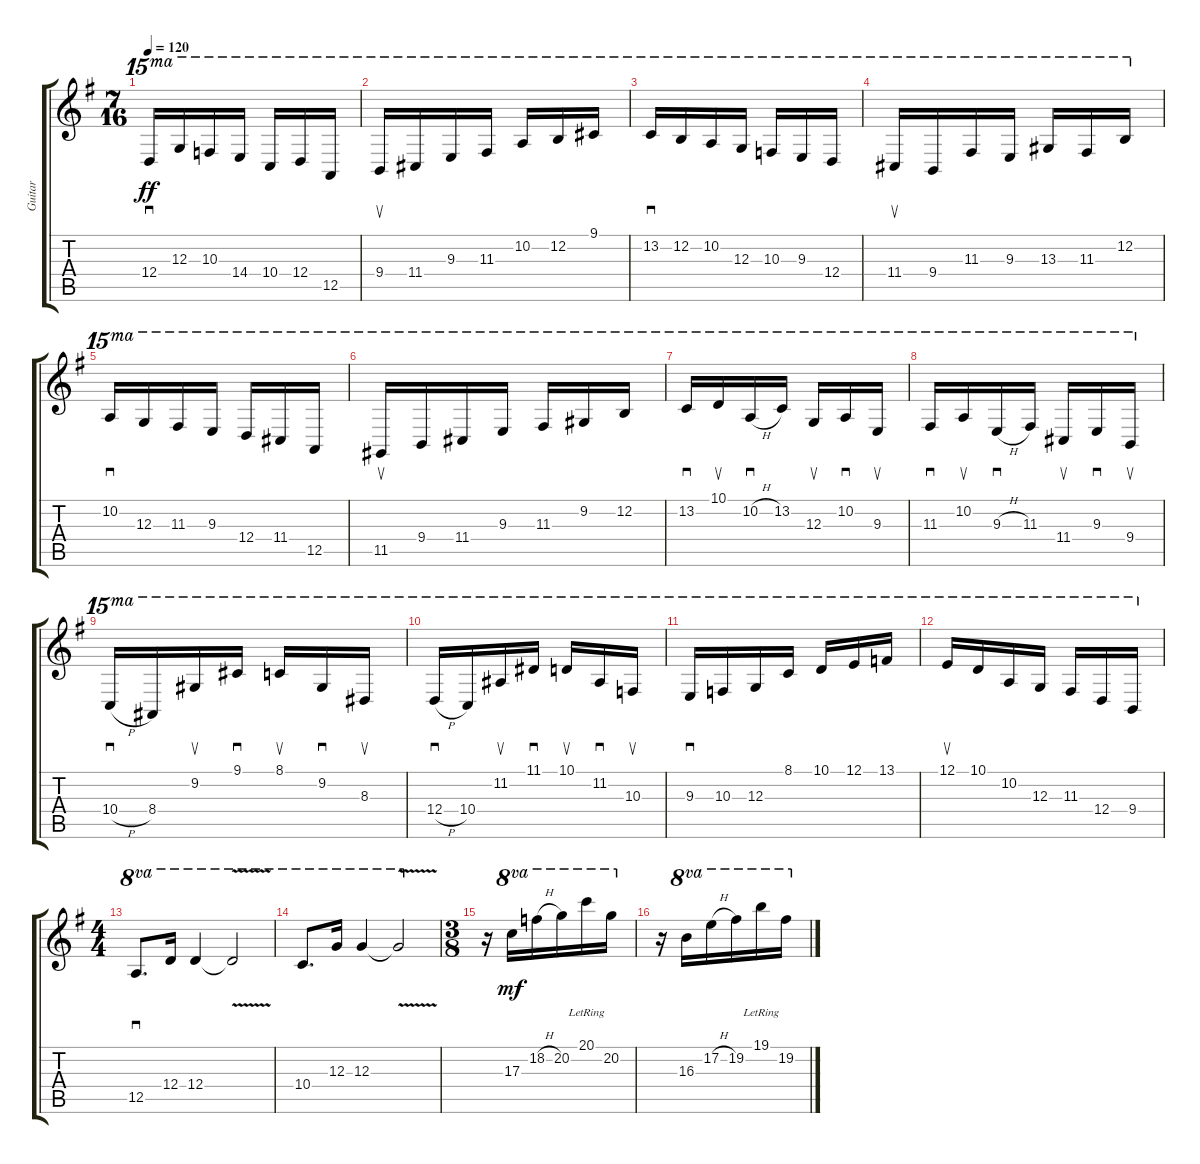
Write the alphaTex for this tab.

\track ("Guitar" "Guitar") {instrument overdrivenguitar}
\staff {score tabs}
\tuning (E4 B3 G3 D3 A2 E2) {hide}
\ts (7 16)
\tempo 120
\clef g2
\ks g
12.4.16{sd ot 15ma dy ff} 12.3.16{ot 15ma} 10.3.16{ot 15ma} 14.4.16{ot 15ma} 10.4.16{ot 15ma} 12.4.16{ot 15ma} 12.5.16{ot 15ma} |
9.4.16{su ot 15ma} 11.4.16{ot 15ma} 9.3.16{ot 15ma} 11.3.16{ot 15ma} 10.2.16{ot 15ma} 12.2.16{ot 15ma} 9.1.16{ot 15ma} |
13.2.16{sd ot 15ma} 12.2.16{ot 15ma} 10.2.16{ot 15ma} 12.3.16{ot 15ma} 10.3.16{ot 15ma} 9.3.16{ot 15ma} 12.4.16{ot 15ma} |
11.4.16{su ot 15ma} 9.4.16{ot 15ma} 11.3.16{ot 15ma} 9.3.16{ot 15ma} 13.3.16{ot 15ma} 11.3.16{ot 15ma} 12.2.16{ot 15ma} |
10.2.16{sd ot 15ma} 12.3.16{ot 15ma} 11.3.16{ot 15ma} 9.3.16{ot 15ma} 12.4.16{ot 15ma} 11.4.16{ot 15ma} 12.5.16{ot 15ma} |
11.5.16{su ot 15ma} 9.4.16{ot 15ma} 11.4.16{ot 15ma} 9.3.16{ot 15ma} 11.3.16{ot 15ma} 9.2.16{ot 15ma} 12.2.16{ot 15ma} |
13.2.16{sd ot 15ma} 10.1.16{su ot 15ma} 10.2{h}.16{sd ot 15ma} 13.2.16{ot 15ma} 12.3.16{su ot 15ma} 10.2.16{sd ot 15ma} 9.3.16{su ot 15ma} |
11.3.16{sd ot 15ma} 10.2.16{su ot 15ma} 9.3{h}.16{sd ot 15ma} 11.3.16{ot 15ma} 11.4.16{su ot 15ma} 9.3.16{sd ot 15ma} 9.4.16{su ot 15ma} |
10.4{h}.16{sd ot 15ma} 8.4.16{ot 15ma} 9.2.16{su ot 15ma} 9.1.16{sd ot 15ma} 8.1.16{su ot 15ma} 9.2.16{sd ot 15ma} 8.3.16{su ot 15ma} |
12.4{h}.16{sd ot 15ma} 10.4.16{ot 15ma} 11.2.16{su ot 15ma} 11.1.16{sd ot 15ma} 10.1.16{su ot 15ma} 11.2.16{sd ot 15ma} 10.3.16{su ot 15ma} |
9.3.16{sd ot 15ma} 10.3.16{ot 15ma} 12.3.16{ot 15ma} 8.1.16{ot 15ma} 10.1.16{ot 15ma} 12.1.16{ot 15ma} 13.1.16{ot 15ma} |
12.1.16{su ot 15ma} 10.1.16{ot 15ma} 10.2.16{ot 15ma} 12.3.16{ot 15ma} 11.3.16{ot 15ma} 12.4.16{ot 15ma} 9.4.16{ot 15ma} |
\ts (4 4)
12.5.8{d sd ot 8va} 12.4.16{ot 8va} 12.4.4{ot 8va} 12.4{v t}.2{ot 8va} |
10.4.8{d ot 8va} 12.3.16{ot 8va} 12.3.4{ot 8va} 12.3{v t}.2{ot 8va} |
\ts (3 8)
r.16 17.3.16{ot 8va dy mf} 18.2{h}.16{ot 8va} 20.2.16{ot 8va} 20.1{lr}.16{ot 8va} 20.2{lr}.16{ot 8va} |
r.16 16.3.16{ot 8va} 17.2{h}.16{ot 8va} 19.2.16{ot 8va} 19.1{lr}.16{ot 8va} 19.2{lr}.16{ot 8va}
